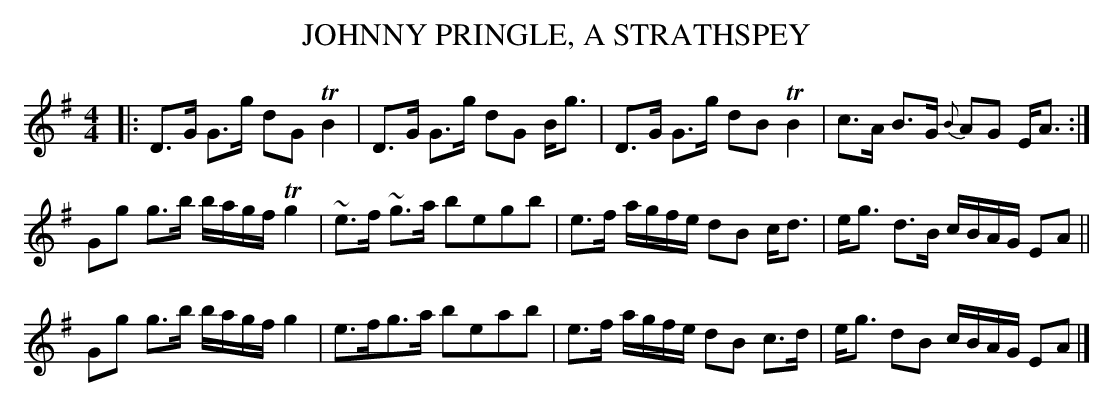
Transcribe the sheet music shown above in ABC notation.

X:1
T: JOHNNY PRINGLE, A STRATHSPEY
M: 4/4
L: 1/16
K: G
|:\
D3G G3g d2G2 TB4 | D3G G3g d2G2 Bg3 |\
D3G G3g d2B2 TB4 | c3A B3G {B}A2G2 EA3 :|
G2g2 g3b bagf Tg4 | ~e3f ~g3a b2e2g2b2 |\
e3f agfe d2B2 cd3 | eg3 d3B cBAG E2A2 ||
G2g2 g3b bagf g4 | e3fg3a b2e2a2b2 |\
e3f agfe d2B2 c3d | eg3 d2B2 cBAG E2A2 |]
